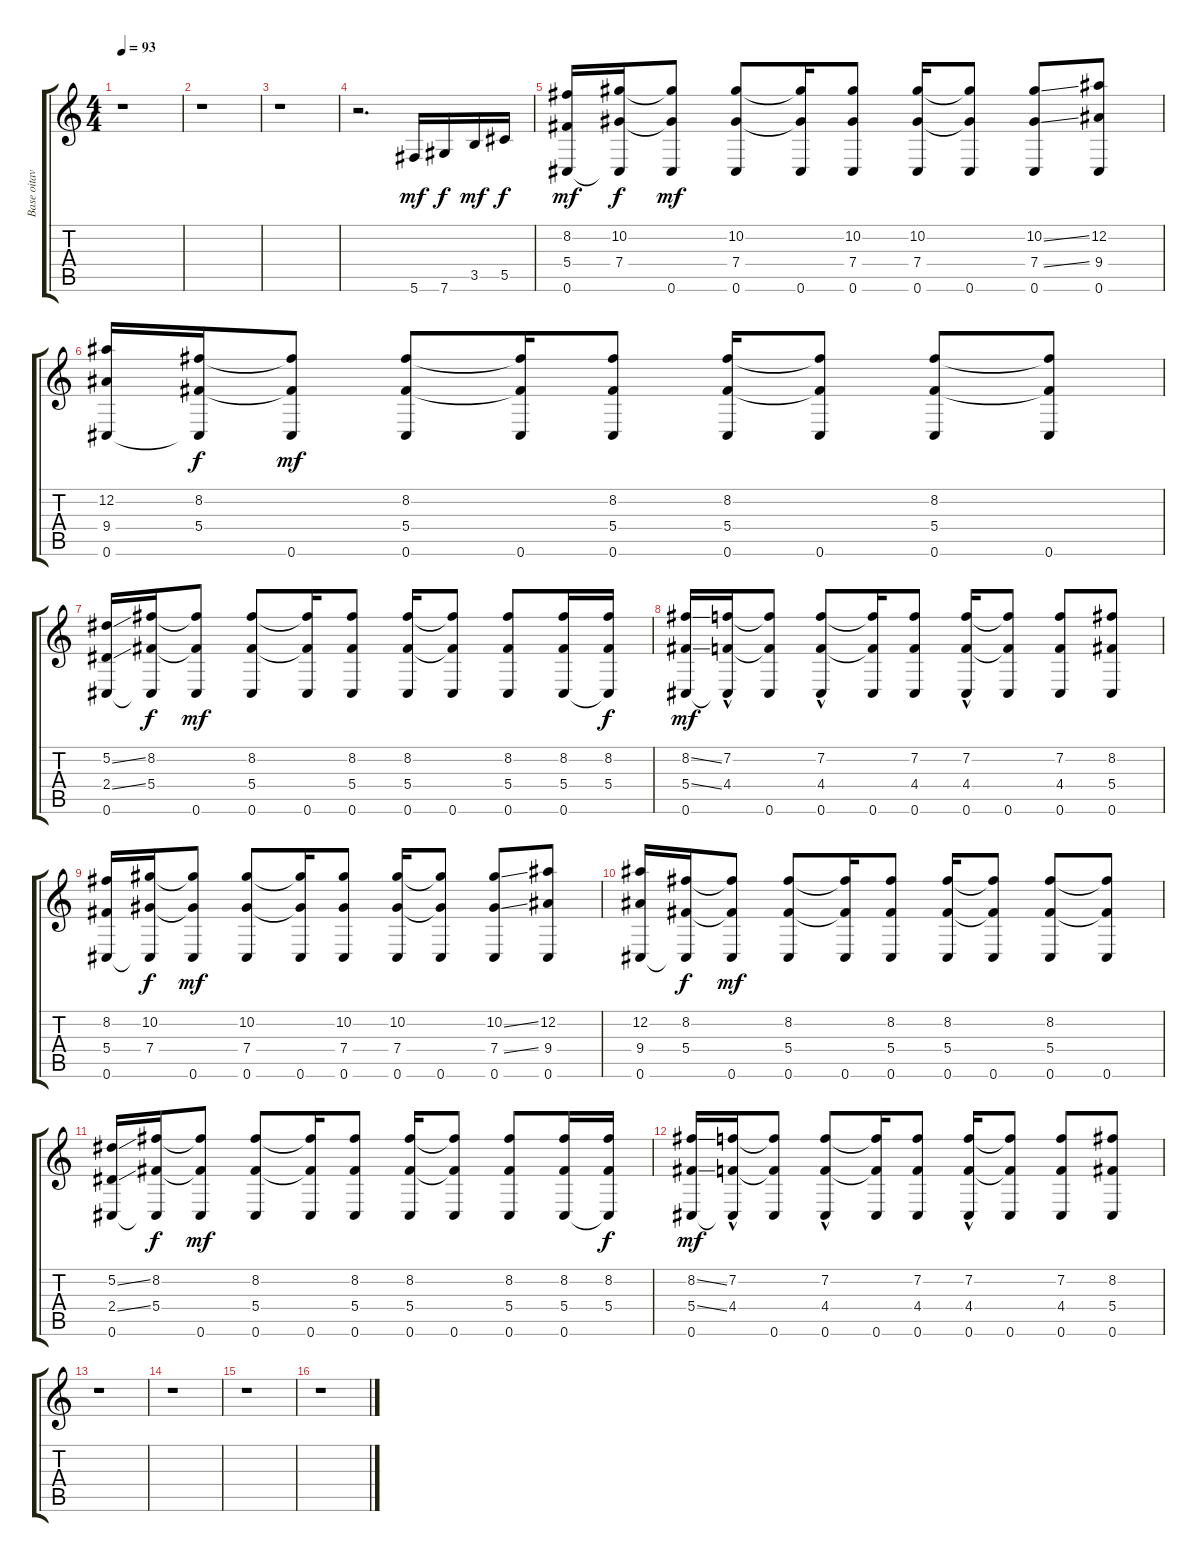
\track ("Base oitavada" "Base oitav") {instrument electricguitarjazz}
\staff {score tabs}
\tuning (Eb4 Bb3 Gb3 Db3 Ab2 Db2) {hide}
\ts (4 4)
\tempo 93
\clef g2
\ks c
r.1{dy mf} |
r.1 |
r.1 |
r.2{d} 5.6.16 7.6.16{dy f} 3.5.16{dy mf} 5.5.16{dy f} |
(8.2 5.4 0.6).16{dy mf} (10.2 7.4 0.6{t}).16{dy f} (10.2{t} 7.4{t} 0.6).8{dy mf} (10.2 7.4 0.6).8 (10.2{t} 7.4{t} 0.6).16 (10.2 7.4 0.6).8 (10.2 7.4 0.6).16 (10.2{t} 7.4{t} 0.6).8 (10.2{ss} 7.4{ss} 0.6).8 (12.2 9.4 0.6).8 |
(12.2 9.4 0.6).16 (8.2 5.4 0.6{t}).16{dy f} (8.2{t} 5.4{t} 0.6).8{dy mf} (8.2 5.4 0.6).8 (8.2{t} 5.4{t} 0.6).16 (8.2 5.4 0.6).8 (8.2 5.4 0.6).16 (8.2{t} 5.4{t} 0.6).8 (8.2 5.4 0.6).8 (8.2{t} 5.4{t} 0.6).8 |
(5.2{ss} 2.4{ss} 0.6).16 (8.2 5.4 0.6{t}).16{dy f} (8.2{t} 5.4{t} 0.6).8{dy mf} (8.2 5.4 0.6).8 (8.2{t} 5.4{t} 0.6).16 (8.2 5.4 0.6).8 (8.2 5.4 0.6).16 (8.2{t} 5.4{t} 0.6).8 (8.2 5.4 0.6).8 (8.2 5.4 0.6).16 (8.2 5.4 0.6{t}).16{dy f} |
(8.2{ss} 5.4{ss} 0.6).16{dy mf} (7.2 4.4{hac} 0.6{t}).16 (7.2{t} 4.4{t} 0.6).8 (7.2 4.4{hac} 0.6).8 (7.2{t} 4.4{t} 0.6).16 (7.2 4.4 0.6).8 (7.2 4.4{hac} 0.6).16 (7.2{t} 4.4{t} 0.6).8 (7.2 4.4 0.6).8 (8.2 5.4 0.6).8 |
(8.2 5.4 0.6).16 (10.2 7.4 0.6{t}).16{dy f} (10.2{t} 7.4{t} 0.6).8{dy mf} (10.2 7.4 0.6).8 (10.2{t} 7.4{t} 0.6).16 (10.2 7.4 0.6).8 (10.2 7.4 0.6).16 (10.2{t} 7.4{t} 0.6).8 (10.2{ss} 7.4{ss} 0.6).8 (12.2 9.4 0.6).8 |
(12.2 9.4 0.6).16 (8.2 5.4 0.6{t}).16{dy f} (8.2{t} 5.4{t} 0.6).8{dy mf} (8.2 5.4 0.6).8 (8.2{t} 5.4{t} 0.6).16 (8.2 5.4 0.6).8 (8.2 5.4 0.6).16 (8.2{t} 5.4{t} 0.6).8 (8.2 5.4 0.6).8 (8.2{t} 5.4{t} 0.6).8 |
(5.2{ss} 2.4{ss} 0.6).16 (8.2 5.4 0.6{t}).16{dy f} (8.2{t} 5.4{t} 0.6).8{dy mf} (8.2 5.4 0.6).8 (8.2{t} 5.4{t} 0.6).16 (8.2 5.4 0.6).8 (8.2 5.4 0.6).16 (8.2{t} 5.4{t} 0.6).8 (8.2 5.4 0.6).8 (8.2 5.4 0.6).16 (8.2 5.4 0.6{t}).16{dy f} |
(8.2{ss} 5.4{ss} 0.6).16{dy mf} (7.2 4.4{hac} 0.6{t}).16 (7.2{t} 4.4{t} 0.6).8 (7.2 4.4{hac} 0.6).8 (7.2{t} 4.4{t} 0.6).16 (7.2 4.4 0.6).8 (7.2 4.4{hac} 0.6).16 (7.2{t} 4.4{t} 0.6).8 (7.2 4.4 0.6).8 (8.2 5.4 0.6).8 |
r.1 |
r.1 |
r.1 |
r.1
